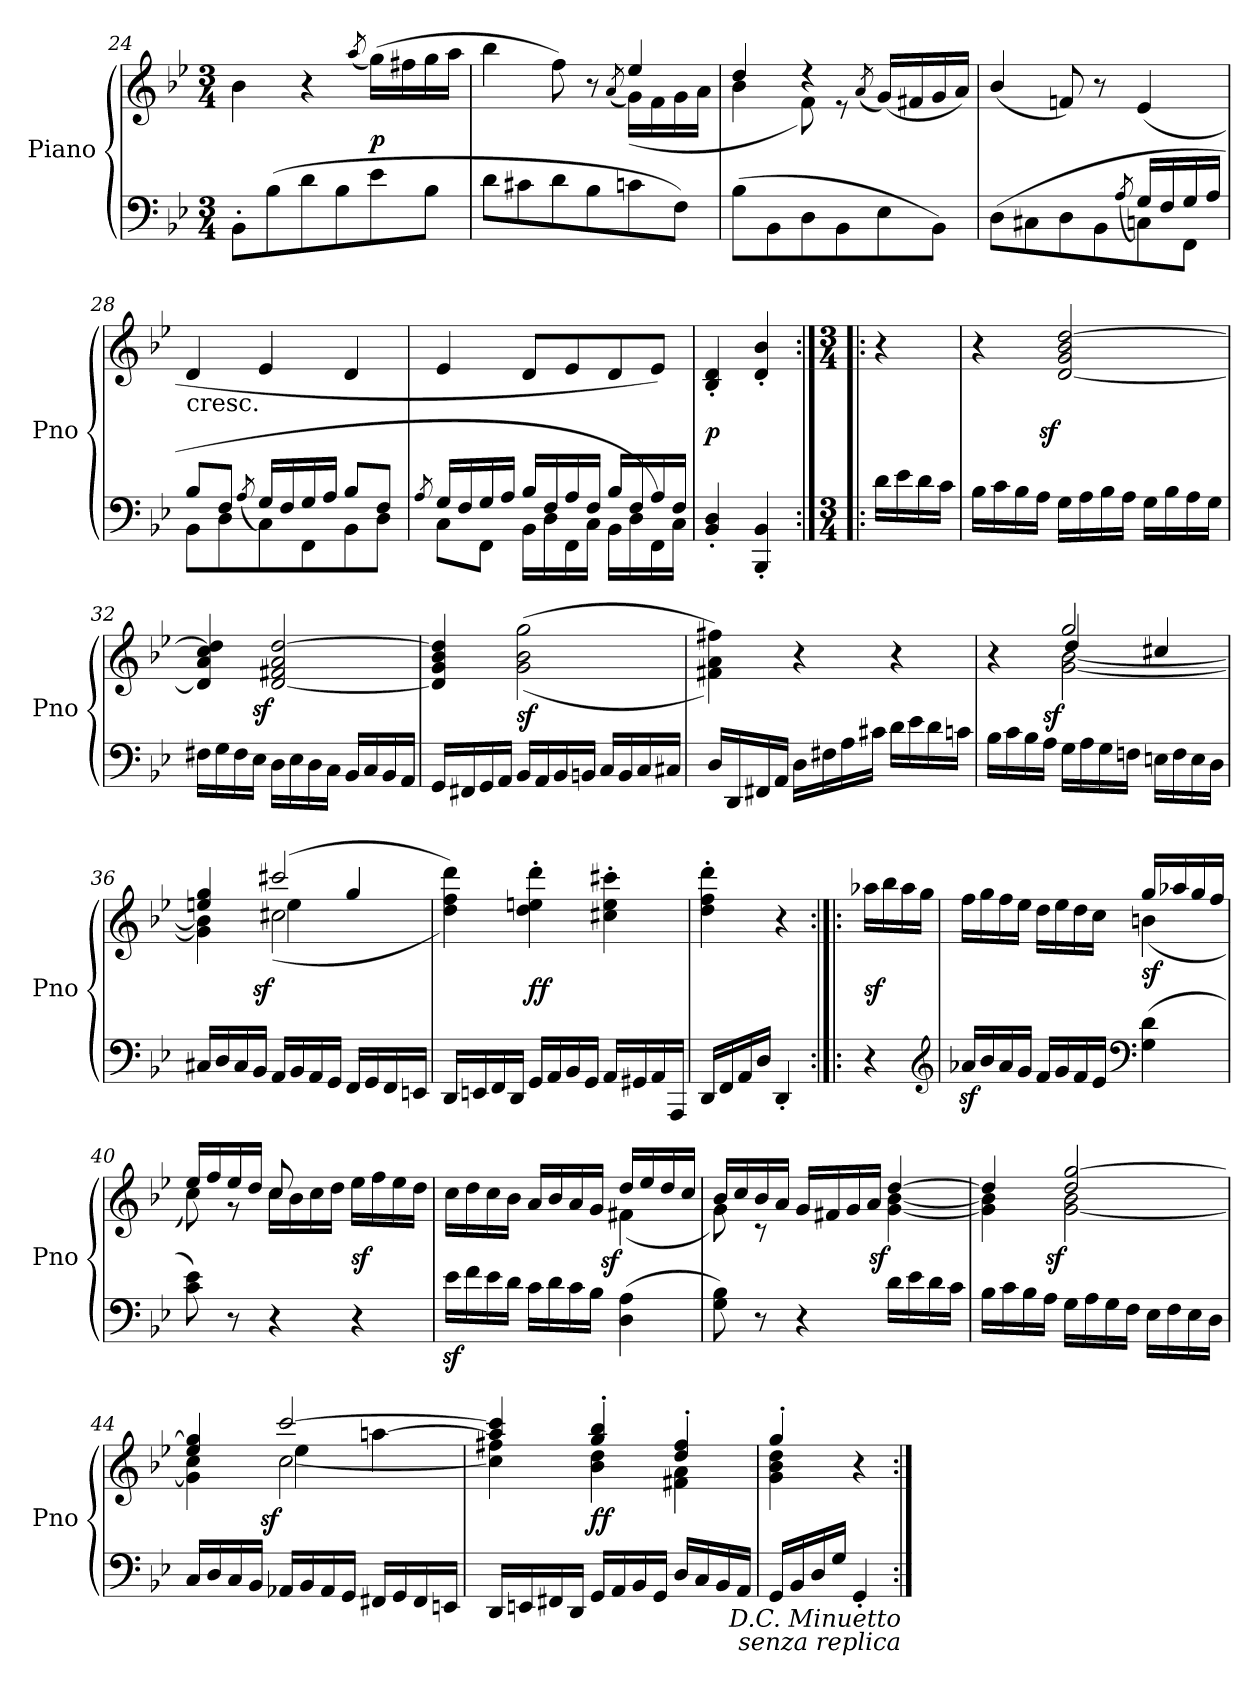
**kern	**kern	**dynam
*part1	*part1	*part1
*staff2	*staff1	*staff1/2
*I"Piano	*	*
*I'Pno	*	*
*clefF4	*clefG2	*
*k[b-e-]	*k[b-e-]	*
*B-:	*B-:	*
*M3/4	*M3/4	*
=24	=24	=24
8BB-'L	4b-	.
(8B-	.	.
8d	4r	.
8B-	.	.
.	(8qaa	.
8e-	(16ggLL)	p
.	16ff#X	.
8B-J	16gg	.
.	16aaJJ	.
=25	=25	=25
*	*^	*
8dL	4bb-	4ryy	.
8c#X	.	.	.
8d	8ff)	4ryy	.
8B-	8r	.	.
.	.	(8qa	.
8cn	4ee-	(16gLL)	.
.	.	16f	.
8FJ)	.	16g	.
.	.	16aJJ	.
=26	=26	=26	=26
(8B-L	4dd	4b-	.
8BB-	.	.	.
8D	4r	8f)	.
8BB-	.	8r	.
.	(8qa	.	.
8E-	(16gLL)	4ryy	.
.	16f#X	.	.
8BB-J)	16g	.	.
.	16aJJ)	.	.
*	*v	*v	*
=27	=27	=27
*^	*	*
4ryy	(<8DL	(4b-/	.
.	8C#X	.	.
4ryy	8D	8fn)	.
.	8BB-	8r	.
.	(8qA	.	.
16GLL	8Cn)	(>4e-	.
16F	.	.	.
16G	8FFJ	.	.
16AJJ	.	.	.
=28	=28	=28	=28
!	!	!LO:TX:c:t=cresc.	!
8B-L	8BB-L	4d	.
8FJ	8D	.	.
.	(8qA	.	.
16GLL	8C)	4e-	.
16F	.	.	.
16G	8FF	.	.
16AJJ	.	.	.
8B-L	8BB-	4d	.
8FJ	8DJ	.	.
=29	=29	=29	=29
8qA	.	.	.
16GLL	8CL	4e-	.
16F	.	.	.
16G	8FFJ	.	.
16AJJ	.	.	.
16B-LL	16BB-LL	8dL	.
16F	16D	.	.
16A	16FF	8e-	.
16FJJ	16CJJ	.	.
16B-LL	16BB-LL	8d	.
16F	16D	.	.
16A	16FF)	8e-J)	.
16FJJ	16CJJ	.	.
*v	*v	*	*
=30	=30	=30
4BB-' 4D'	4B-' 4d'	p
4BBB-' 4BB-'	4d' 4b-'	.
=:|!|:	=:|!|:	=:|!|:
*M3/4	*M3/4	*
16dLL	4r	.
16e-	.	.
16d	.	.
16cJJ	.	.
=31	=31	=31
16B-LL	4r	.
16c	.	.
16B-	.	.
16AJJ	.	.
!	!	!LO:DY:rj
16GLL	[2d 2g 2b- [2dd	sf
16A	.	.
16B-	.	.
16AJJ	.	.
16GLL	.	.
16B-	.	.
16A	.	.
16GJJ	.	.
=32	=32	=32
16F#XLL	4d] 4a 4cc 4dd]	.
16G	.	.
16F#	.	.
16E-JJ	.	.
!	!	!LO:DY:rj
16DLL	[2d 2f#X 2a [2dd	sf
16E-	.	.
16D	.	.
16CJJ	.	.
16BB-LL	.	.
16C	.	.
16BB-	.	.
16AAJJ	.	.
=33	=33	=33
16GGLL	4d] 4g 4b- 4dd]	.
16FF#X	.	.
16GG	.	.
16AAJJ	.	.
16BB-LL	(<(>2g 2b- 2gg	sf
16AA	.	.
16BB-	.	.
16BBnJJ	.	.
16CLL	.	.
16BB	.	.
16C	.	.
16C#XJJ	.	.
=34	=34	=34
16DLL	4f#X 4a 4ff#X))	.
16DD	.	.
16FF#X	.	.
16AAJJ	.	.
16DLL	4r	.
16F#X	.	.
16A	.	.
16c#XJJ	.	.
16dLL	4r	.
16e-	.	.
16d	.	.
16cnJJ	.	.
=35	=35	=35
*	*^	*
*	*	*^	*
16B-LL	4r	4ryy	4ryy	.
16c	.	.	.	.
16B-	.	.	.	.
16AJJ	.	.	.	.
!	!	!	!	!LO:DY:rj
16GLL	2gg	[2g [2b-	4dd	sf
16A	.	.	.	.
16G	.	.	.	.
16FnJJ	.	.	.	.
16EnLL	.	.	4cc#X	.
16F	.	.	.	.
16E	.	.	.	.
16DJJ	.	.	.	.
=36	=36	=36	=36	=36
16C#XLL	4een 4gg	4g] 4b-]	4ryy	.
16D	.	.	.	.
16C#	.	.	.	.
16BB-JJ	.	.	.	.
!	!	!	!	!LO:DY:rj
16AALL	(2ccc#X	(2cc#X	4ee\	sf
16BB-	.	.	.	.
16AA	.	.	.	.
16GGJJ	.	.	.	.
16FFLL	.	.	4gg	.
16GG	.	.	.	.
16FF	.	.	.	.
16EEnJJ	.	.	.	.
*	*v	*v	*v	*
=37	=37	=37
16DDLL	4dd 4ff 4ddd))	.
16EEn	.	.
16FF	.	.
16DDJJ	.	.
16GGLL	4dd' 4een' 4ddd'	ff
16AA	.	.
16BB-	.	.
16GGJJ	.	.
16AALL	4cc#X' 4ee' 4ccc#X'	.
16GG#X	.	.
16AA	.	.
16AAAJJ	.	.
=38	=38	=38
16DDLL	4dd' 4ff' 4ddd'	.
16FF	.	.
16AA	.	.
16DJJ	.	.
4DD'	4r	.
=:|!|:	=:|!|:	=:|!|:
4r	16aa-XLL	sf
.	16bb-	.
.	16aa-	.
.	16ggJJ	.
*clefG2	*	*
=39	=39	=39
*	*^	*
16a-XzLL	4ryy	16ffLL	.
16b-	.	16gg	.
16a-	.	16ff	.
16gJJ	.	16ee-JJ	.
16fLL	4ryy	16ddLL	.
16g	.	16ee-	.
16f	.	16dd	.
16e-JJ	.	16ccJJ	.
*clefF4	*	*	*
(4G 4d	16ggLL	(4bn	sf
.	16aa-X	.	.
.	16gg	.	.
.	16ffJJ	.	.
=40	=40	=40	=40
8c 8e-)	16ee-LL	8cc)	.
.	16ff	.	.
8r	16ee-	8r	.
.	16ddJJ	.	.
4r	8cc	16ccLL	.
.	.	16b-	.
.	8ryy	16cc	.
.	.	16ddJJ	.
4r	4ryy	16ee-LL	sf
.	.	16ff	.
.	.	16ee-	.
.	.	16ddJJ	.
=41	=41	=41	=41
16e-zLL	16ccLL	4ryy	.
16f	16dd	.	.
16e-	16cc	.	.
16dJJ	16b-JJ	.	.
16cLL	16aLL	4ryy	.
16d	16b-	.	.
16c	16a	.	.
16B-JJ	16gJJ	.	.
!	!	!	!LO:DY:rj
(4D 4A	16ddLL	(4f#X	sf
.	16ee-	.	.
.	16dd	.	.
.	16ccJJ	.	.
=42	=42	=42	=42
8G 8B-)	16b-LL	8g)	.
.	16cc	.	.
8r	16b-	8r	.
.	16aJJ	.	.
4r	16gLL	4ryy	.
.	16f#X	.	.
.	16g	.	.
.	16aJJ	.	.
!	!	!	!LO:DY:rj
16dLL	[4dd	[4g [4b-	sf
16e-	.	.	.
16d	.	.	.
16cJJ	.	.	.
=43	=43	=43	=43
16B-LL	4dd]	4g] 4b-]	.
16c	.	.	.
16B-	.	.	.
16AJJ	.	.	.
!	!	!	!LO:DY:rj
16GLL	2dd [2gg	[2g 2b-	sf
16A	.	.	.
16G	.	.	.
16FJJ	.	.	.
16E-LL	.	.	.
16F	.	.	.
16E-	.	.	.
16DJJ	.	.	.
=44	=44	=44	=44
*	*	*^	*
16CLL	4ee- 4gg]	4g] 4cc	4ryy	.
16D	.	.	.	.
16C	.	.	.	.
16BB-JJ	.	.	.	.
!	!	!	!	!LO:DY:rj
16AA-XLL	[2ccc	[2cc	4ee-\	sf
16BB-	.	.	.	.
16AA-	.	.	.	.
16GGJJ	.	.	.	.
16FF#XLL	.	.	[4aan\	.
16GG	.	.	.	.
16FF#	.	.	.	.
16EEnJJ	.	.	.	.
*	*	*v	*v	*
=45	=45	=45	=45
16DDLL	4aa] 4ccc]	4cc] 4ff#X	.
16EEn	.	.	.
16FF#X	.	.	.
16DDJJ	.	.	.
16GGLL	4gg' 4bb-'	4b- 4dd	ff
16AA	.	.	.
16BB-	.	.	.
16GGJJ	.	.	.
16DLL	4dd' 4ff#'	4f#X 4a	.
16C	.	.	.
16BB-	.	.	.
16AAJJ	.	.	.
=46	=46	=46	=46
16GGLL	4gg'	4g 4b- 4dd	.
16BB-	.	.	.
16D	.	.	.
16GJJ	.	.	.
4GG'	4r	4ryy	.
!LO:TX:b:i:rj:t=D.C. Minuetto\nsenza replica	!	!	!
*	*v	*v	*
=:|!	=:|!	=:|!
*-	*-	*-
